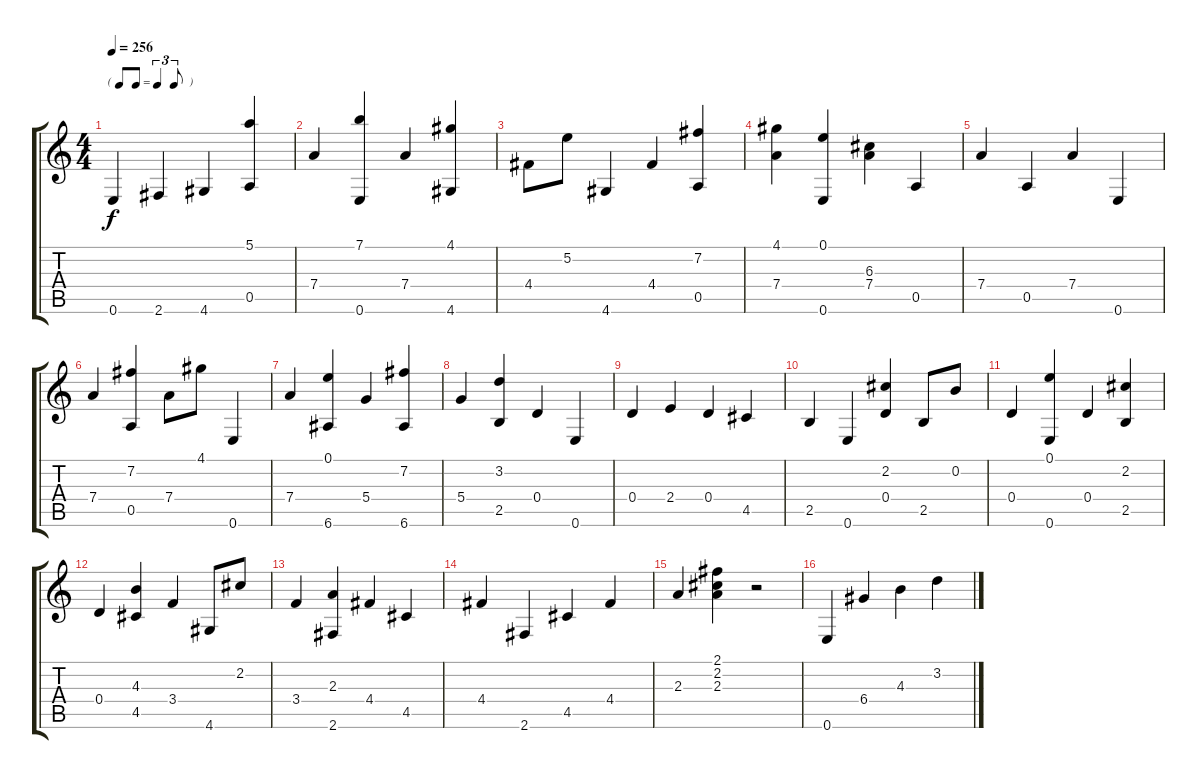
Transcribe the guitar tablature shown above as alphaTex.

\track "" {instrument acousticguitarsteel}
\staff {score tabs}
\tuning (E4 B3 G3 D3 A2 E2) {hide}
\ts (4 4)
\tf triplet8th
\tempo 256
\clef g2
\ks c
0.6.4{dy f} 2.6.4 4.6.4 (5.1 0.5).4 |
7.4.4 (7.1 0.6).4 7.4.4 (4.1 4.6).4 |
4.4.8 5.2.8 4.6.4 4.4.4 (7.2 0.5).4 |
(4.1 7.4).4 (0.1 0.6).4 (6.3 7.4).4 0.5.4 |
7.4.4 0.5.4 7.4.4 0.6.4 |
7.4.4 (7.2 0.5).4 7.4.8 4.1.8 0.6.4 |
7.4.4 (0.1 6.6).4 5.4.4 (7.2 6.6).4 |
5.4.4 (3.2 2.5).4 0.4.4 0.6.4 |
0.4.4 2.4.4 0.4.4 4.5.4 |
2.5.4 0.6.4 (2.2 0.4).4 2.5.8 0.2.8 |
0.4.4 (0.1 0.6).4 0.4.4 (2.2 2.5).4 |
0.4.4 (4.3 4.5).4 3.4.4 4.6.8 2.2.8 |
3.4.4 (2.3 2.6).4 4.4.4 4.5.4 |
4.4.4 2.6.4 4.5.4 4.4.4 |
2.3.4 (2.1 2.2 2.3).4 r.2 |
0.6.4 6.4.4 4.3.4 3.2.4
